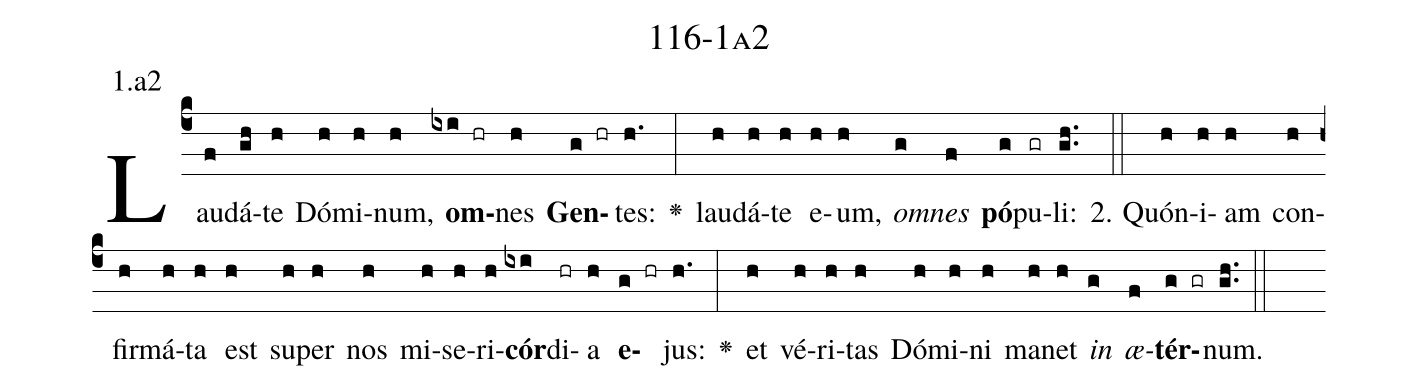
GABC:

name: 116-1a2;
annotation: 1.a2;
%%
(c4)Lau(f)dá(gh)te(h) Dó(h)mi(h)num,(h) <b>om</b>(ixi hr)nes(h) <b>Gen</b>(g hr)tes:(h.) <v>\greheightstar</v>(:) lau(h)dá(h)te(h) e(h)um,(h) <i>om</i>(g)<i>nes</i>(f) <b>pó</b>(g)pu(gr)li:(gh..) (::)
2. Quón(h)i(h)am(h) con(h)fir(h)má(h)ta(h) est(h) su(h)per(h) nos(h) mi(h)se(h)ri(h)<b>cór</b>(ixi)di(hr)a(h) <b>e</b>(g hr)jus:(h.) <v>\greheightstar</v>(:) et(h) vé(h)ri(h)tas(h) Dó(h)mi(h)ni(h) ma(h)net(h) <i>in</i>(g) <i>æ</i>(f)<b>tér</b>(g gr)num.(gh..) (::)
